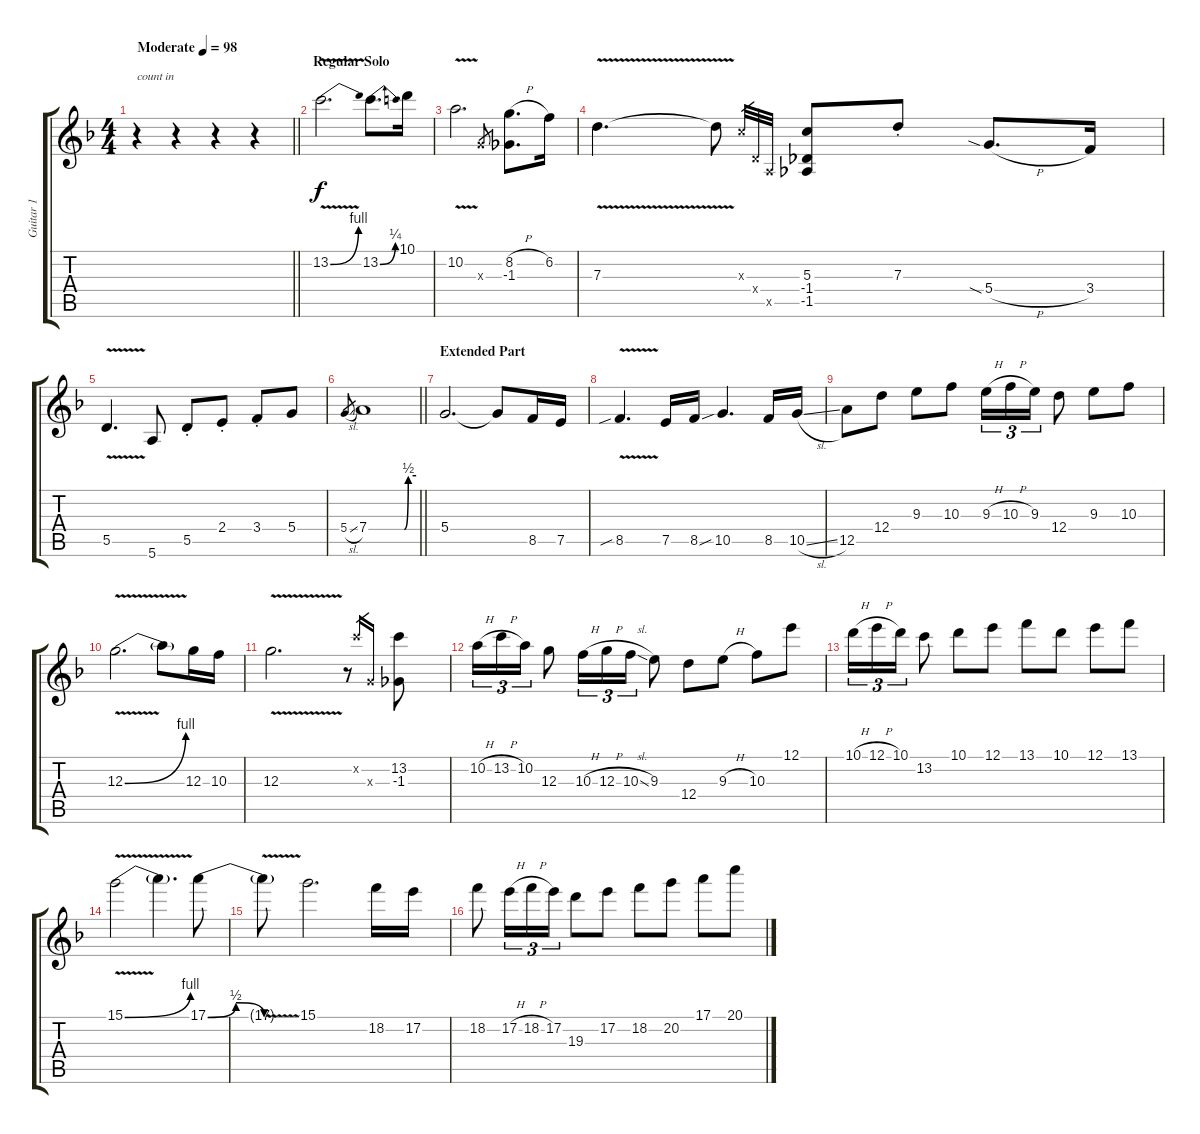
\track ("Guitar 1" "Guitar 1") {instrument distortionguitar}
\staff {score tabs}
\tuning (E4 B3 G3 D3 A2 E2) {hide}
\ts (4 4)
\tempo (98 "Moderate")
\clef g2
\barLineRight lightlight
\ks f
r.4{txt "count in" dy f instrument distortionguitar} r.4 r.4 r.4 |
\section ("" "Regular Solo")
13.2{be (bend 0 0 60 4) v}.2{d} 13.2{be (bend 0 0 60 1)}.8{d} 10.1.16 |
10.2{v}.2{d} 0.3{x}.8{gr} (8.2{h} -1.3).8{d} 6.2.16 |
7.3{v}.4{d} 7.3{t}.8 5.3{x}.32{gr} 0.4{x}.32{gr} 0.5{x}.32{gr} (5.3 -1.4 -1.5).8 7.3{st}.8 5.4{sia h}.8{d} 3.4.16 |
5.5{v}.4{d} 5.6.8 5.5{st}.8 2.4{st}.8 3.4{st}.8 5.4.8 |
\barLineRight lightlight
5.4{sl}.8{gr} 7.4{be (custom 0 0 15 0 45 0 50 2 60 2)}.1 |
\section ("" "Extended Part")
5.4.2{d} 5.4{t}.8 8.5.16 7.5.16 |
8.5{v sib}.4{d} 7.5.16 8.5.16 10.5{sib}.4{d} 8.5.16 10.5{sl}.16 |
12.5.8 12.4.8 9.3.8 10.3.8 9.3{h}.16{tu (3 2)} 10.3{h}.16{tu (3 2)} 9.3.16{tu (3 2)} 12.4.8 9.3.8 10.3.8 |
12.3{be (bend 0 0 60 4) v}.2{d} 12.3{t}.8 12.3.16 10.3.16 |
12.3{v}.2{d} r.8 13.2{x}.16{gr} 0.3{x}.16{gr} (13.2 -1.3).8 |
10.2{h}.16{tu (3 2)} 13.2{h}.16{tu (3 2)} 10.2.16{tu (3 2)} 12.3.8 10.3{h}.16{tu (3 2)} 12.3{h}.16{tu (3 2)} 10.3{sl}.16{tu (3 2)} 9.3.8 12.4.8 9.3{h}.8 10.3.8 12.1.8 |
10.1{h}.16{tu (3 2)} 12.1{h}.16{tu (3 2)} 10.1.16{tu (3 2)} 13.2.8 10.1.8 12.1.8 13.1.8 10.1.8 12.1.8 13.1.8 |
15.1{be (bend 0 0 60 4) v}.2 15.1{t}.4{d} 17.1{be (bendrelease 0 0 15 2 44 2 60 0)}.8 |
17.1{v t}.8 15.1.2{d} 18.2.16 17.2.16 |
18.2.8 17.2{h}.16{tu (3 2)} 18.2{h}.16{tu (3 2)} 17.2.16{tu (3 2)} 19.3.8 17.2.8 18.2.8 20.2.8 17.1.8 20.1.8
